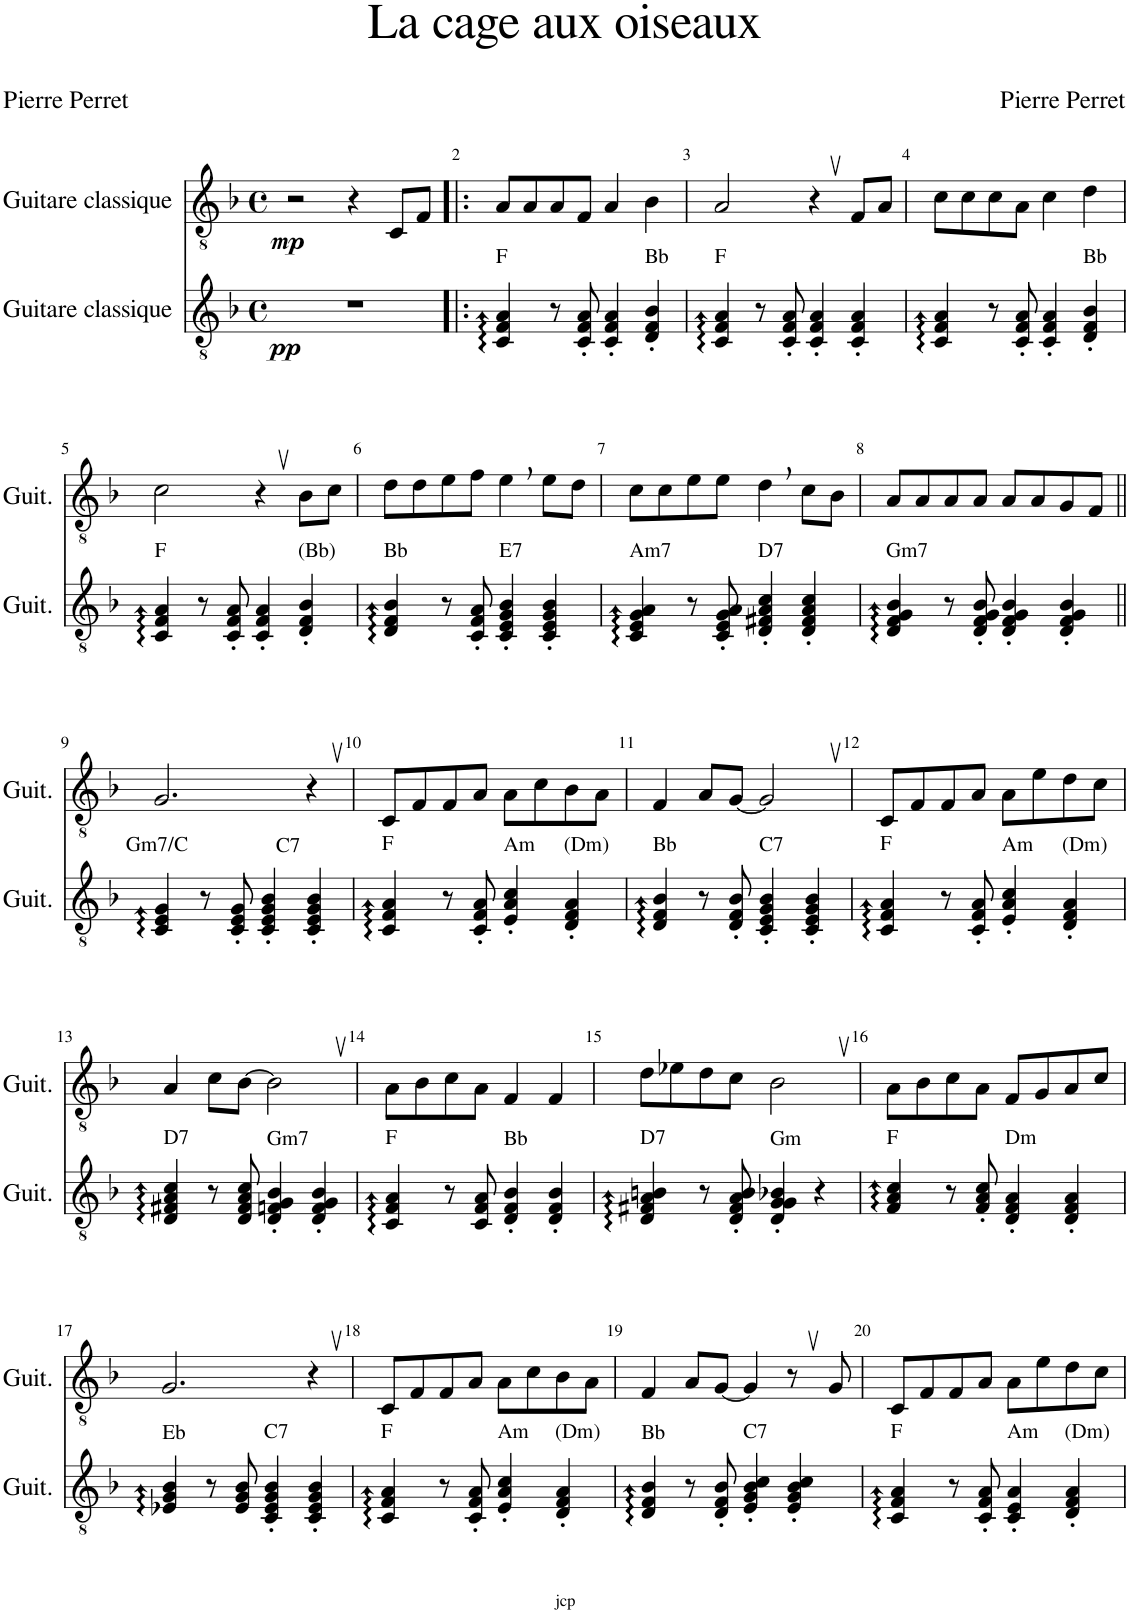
**kern	**dynam	**kern	**dynam
*part2	*part2	*part1	*part1
*staff2	*staff2	*staff1	*staff1
*I"Guitare classique	*	*I"Guitare classique	*
*I'Guit.	*	*I'Guit.	*
*clefGv2	*	*clefGv2	*
*k[b-]	*	*k[b-]	*
*M4/4	*	*M4/4	*
*met(c)	*	*met(c)	*
=1	=1	=1	=1
!	!LO:DY:b	!	!LO:DY:b
1r	pp	2r	mp
.	.	4r	.
.	.	8C/L	.
.	.	8F/J	.
=2!|:	=2!|:	=2!|:	=2!|:
!LO:TX:a:t=F	!	!	!
4C/ 4F/ 4A/	.	8A/L	.
.	.	8A/	.
8r	.	8A/	.
8C/' 8F/' 8A/'	.	8F/J	.
4C/' 4F/' 4A/'	.	4A/	.
!LO:TX:a:t=Bb	!	!	!
4D/' 4F/' 4B-/'	.	4B-\	.
=3	=3	=3	=3
!LO:TX:a:t=F	!	!	!
4C/ 4F/ 4A/	.	2A/	.
8r	.	.	.
8C/' 8F/' 8A/'	.	.	.
4C/' 4F/' 4A/'	.	4r	.
4C/' 4F/' 4A/'	.	8F/L	.
.	.	8A/J	.
=4	=4	=4	=4
4C/ 4F/ 4A/	.	8c\L	.
.	.	8c\	.
8r	.	8c\	.
8C/' 8F/' 8A/'	.	8A\J	.
4C/' 4F/' 4A/'	.	4c\	.
!LO:TX:a:t=Bb	!	!	!
4D/' 4F/' 4B-/'	.	4d\	.
!!LO:LB:g=z
=5	=5	=5	=5
!LO:TX:a:t=F	!	!	!
4C/ 4F/ 4A/	.	2c\	.
8r	.	.	.
8C/' 8F/' 8A/'	.	.	.
4C/' 4F/' 4A/'	.	4r	.
!LO:TX:a:t=(Bb)	!	!	!
4D/' 4F/' 4B-/'	.	8B-\L	.
.	.	8c\J	.
=6	=6	=6	=6
!LO:TX:a:t=Bb	!	!	!
4D/ 4F/ 4B-/	.	8d\L	.
.	.	8d\	.
8r	.	8e\	.
8C/' 8F/' 8A/'	.	8f\J	.
!LO:TX:a:t=E7	!	!	!
4C/' 4E/' 4G/' 4B-/'	.	4e,\	.
4C/' 4E/' 4G/' 4B-/'	.	8e\L	.
.	.	8d\J	.
=7	=7	=7	=7
!LO:TX:a:t=Am7	!	!	!
4C/ 4E/ 4G/ 4A/	.	8c\L	.
.	.	8c\	.
8r	.	8e\	.
8C/' 8E/' 8G/' 8A/'	.	8e\J	.
!LO:TX:a:t=D7	!	!	!
4D/' 4F#X/' 4A/' 4c/'	.	4d,\	.
4D/' 4F#/' 4A/' 4c/'	.	8c\L	.
.	.	8B-\J	.
=8	=8	=8	=8
!LO:TX:a:t=Gm7	!	!	!
4D/ 4F/ 4G/ 4B-/	.	8A/L	.
.	.	8A/	.
8r	.	8A/	.
8D/' 8F/' 8G/' 8B-/'	.	8A/J	.
4D/' 4F/' 4G/' 4B-/'	.	8A/L	.
.	.	8A/	.
4D/' 4F/' 4G/' 4B-/'	.	8G/	.
.	.	8F/J	.
!!LO:LB:g=z
=9||	=9||	=9||	=9||
!LO:TX:a:t=Gm7/C	!	!	!
4C/ 4E/ 4G/	.	2.G/	.
8r	.	.	.
8C/' 8E/' 8G/'	.	.	.
!LO:TX:a:t=C7	!	!	!
4C/' 4E/' 4G/' 4B-/'	.	.	.
4C/' 4E/' 4G/' 4B-/'	.	4r	.
=10	=10	=10	=10
!LO:TX:a:t=F	!	!	!
4C/ 4F/ 4A/	.	8C/L	.
.	.	8F/	.
8r	.	8F/	.
8C/' 8F/' 8A/'	.	8A/J	.
!LO:TX:a:t=Am	!	!	!
4E/' 4A/' 4c/'	.	8A\L	.
.	.	8c\	.
!LO:TX:a:t=(Dm)	!	!	!
4D/' 4F/' 4A/'	.	8B-\	.
.	.	8A\J	.
=11	=11	=11	=11
!LO:TX:a:t=Bb	!	!	!
4D/ 4F/ 4B-/	.	4F/	.
8r	.	8A/L	.
8D/' 8F/' 8B-/'	.	[8G/J	.
!LO:TX:a:t=C7	!	!	!
4C/' 4E/' 4G/' 4B-/'	.	2G,/]	.
4C/' 4E/' 4G/' 4B-/'	.	.	.
=12	=12	=12	=12
!LO:TX:a:t=F	!	!	!
4C/ 4F/ 4A/	.	8C/L	.
.	.	8F/	.
8r	.	8F/	.
8C/' 8F/' 8A/'	.	8A/J	.
!LO:TX:a:t=Am	!	!	!
4E/' 4A/' 4c/'	.	8A\L	.
.	.	8e\	.
!LO:TX:a:t=(Dm)	!	!	!
4D/' 4F/' 4A/'	.	8d\	.
.	.	8c\J	.
!!LO:LB:g=z
=13	=13	=13	=13
!LO:TX:a:t=D7	!	!	!
4D/ 4F#X/ 4A/ 4c/	.	4A/	.
8r	.	8c\L	.
8D/ 8F#/ 8A/ 8c/	.	[8B-\J	.
!LO:TX:a:t=Gm7	!	!	!
4D/' 4Fn/' 4G/' 4B-/'	.	2B-,\]	.
4D/' 4F/' 4G/' 4B-/'	.	.	.
=14	=14	=14	=14
!LO:TX:a:t=F	!	!	!
4C/ 4F/ 4A/	.	8A\L	.
.	.	8B-\	.
8r	.	8c\	.
8C/ 8F/ 8A/	.	8A\J	.
!LO:TX:a:t=Bb	!	!	!
4D/' 4F/' 4B-/'	.	4F/	.
4D/' 4F/' 4B-/'	.	4F/	.
=15	=15	=15	=15
!LO:TX:a:t=D7	!	!	!
4D/ 4F#X/ 4A/ 4Bn/	.	8d\L	.
.	.	8e-X\	.
8r	.	8d\	.
8D/' 8F#/' 8A/' 8B/'	.	8c\J	.
!LO:TX:a:t=Gm	!	!	!
4D/' 4G/' 4G/' 4B-X/'	.	2B-,\	.
4r	.	.	.
=16	=16	=16	=16
!LO:TX:a:t=F	!	!	!
4F/ 4A/ 4c/	.	8A\L	.
.	.	8B-\	.
8r	.	8c\	.
8F/' 8A/' 8c/'	.	8A\J	.
!LO:TX:a:t=Dm	!	!	!
4D/' 4F/' 4A/'	.	8F/L	.
.	.	8G/	.
4D/' 4F/' 4A/'	.	8A/	.
.	.	8c/J	.
!!LO:LB:g=z
=17	=17	=17	=17
!LO:TX:a:t=Eb	!	!	!
4E-X/ 4G/ 4B-/	.	2.G/	.
8r	.	.	.
8E-/ 8G/ 8B-/	.	.	.
!LO:TX:a:t=C7	!	!	!
4C/' 4E-/' 4G/' 4B-/'	.	.	.
4C/' 4E-/' 4G/' 4B-/'	.	4r	.
=18	=18	=18	=18
!LO:TX:a:t=F	!	!	!
4C/ 4F/ 4A/	.	8C/L	.
.	.	8F/	.
8r	.	8F/	.
8C/' 8F/' 8A/'	.	8A/J	.
!LO:TX:a:t=Am	!	!	!
4E/' 4A/' 4c/'	.	8A\L	.
.	.	8c\	.
!LO:TX:a:t=(Dm)	!	!	!
4D/' 4F/' 4A/'	.	8B-\	.
.	.	8A\J	.
=19	=19	=19	=19
!LO:TX:a:t=Bb	!	!	!
4D/ 4F/ 4B-/	.	4F/	.
8r	.	8A/L	.
8D/' 8F/' 8B-/'	.	[8G/J	.
!LO:TX:a:t=C7	!	!	!
4E/' 4G/' 4B-/' 4c/'	.	4G/]	.
4E/' 4G/' 4B-/' 4c/'	.	8r	.
.	.	8G/	.
=20	=20	=20	=20
!LO:TX:a:t=F	!	!	!
4C/ 4F/ 4A/	.	8C/L	.
.	.	8F/	.
8r	.	8F/	.
8C/' 8F/' 8A/'	.	8A/J	.
!LO:TX:a:t=Am	!	!	!
4C/' 4E/' 4A/'	.	8A\L	.
.	.	8e\	.
!LO:TX:a:t=(Dm)	!	!	!
4D/' 4F/' 4A/'	.	8d\	.
.	.	8c\J	.
=	=	=	=
*-	*-	*-	*-
